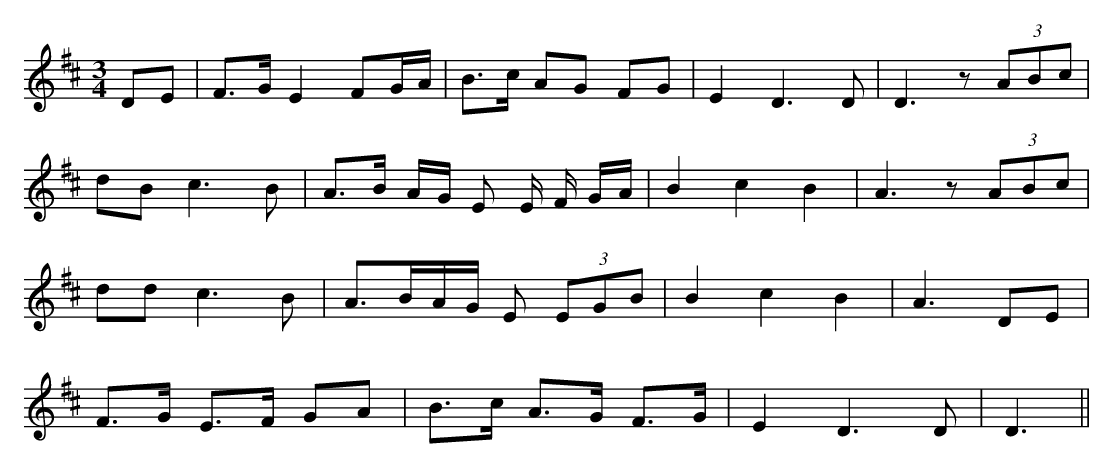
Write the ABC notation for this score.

X:1
M:3/4
K:D
DE|F>G E2 FG/A/|B>c AG FG|E2D3 D|D3 z (3ABc|
dB c3B|A>B A/G/ E E/ F/ G/A/|B2c2 B2|A3z (3ABc|
dd c3 B|A>BA/G/ E (3EGB|B2c2B2|A3 DE|
F>G E>F GA|B>c A>G F>G|E2 D3 D|D3||
